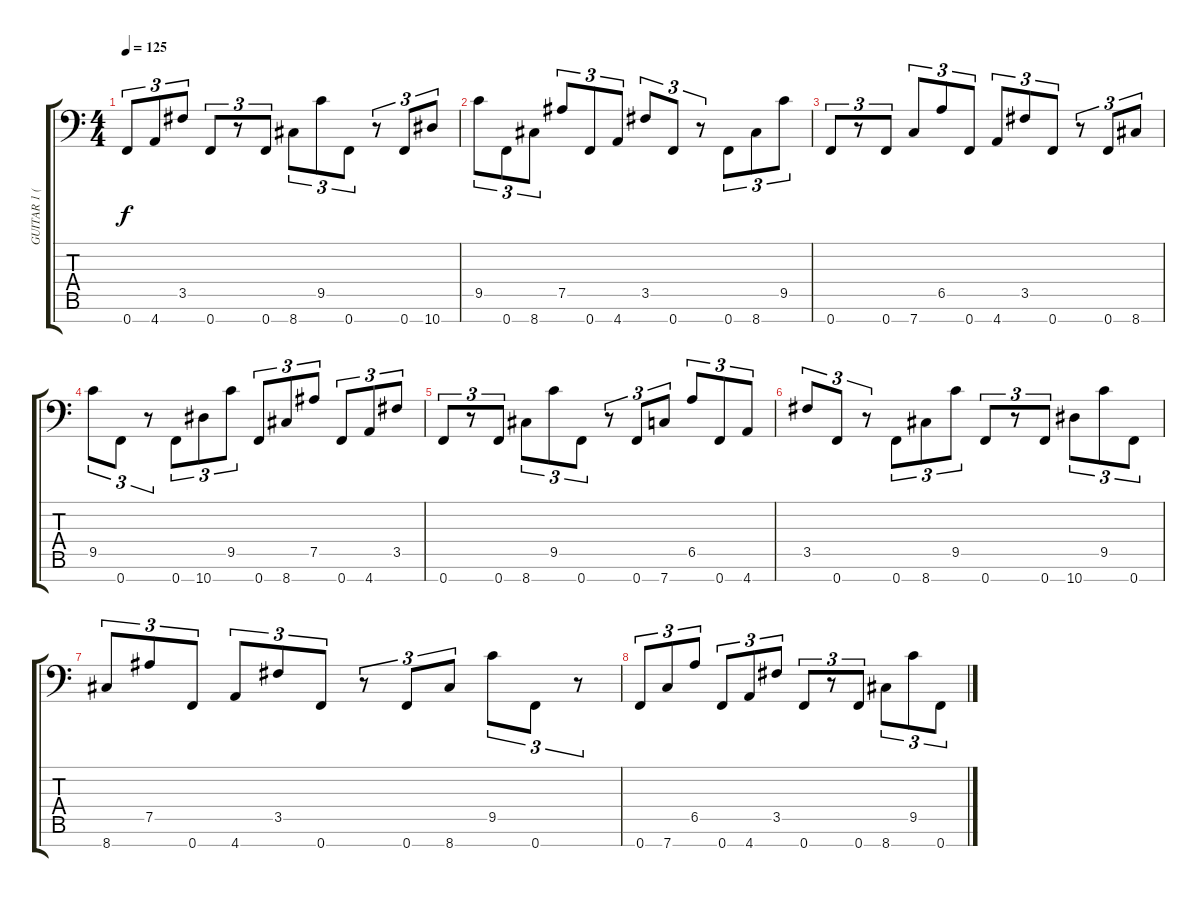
\track ("GUITAR 1 (Fredrik Thordendal)" "GUITAR 1 (") {instrument overdrivenguitar}
\staff {score tabs}
\tuning (Bb3 F3 Db3 Ab2 Eb2 Bb1 F1) {hide}
\ts (4 4)
\tempo 125
\clef f4
\ks c
0.7.8{tu (3 2) dy f} 4.7.8{tu (3 2)} 3.5.8{tu (3 2)} 0.7.8{tu (3 2)} r.8{tu (3 2)} 0.7.8{tu (3 2)} 8.7.8{tu (3 2)} 9.5.8{tu (3 2)} 0.7.8{tu (3 2)} r.8{tu (3 2)} 0.7.8{tu (3 2)} 10.7.8{tu (3 2)} |
9.5.8{tu (3 2)} 0.7.8{tu (3 2)} 8.7.8{tu (3 2)} 7.5.8{tu (3 2)} 0.7.8{tu (3 2)} 4.7.8{tu (3 2)} 3.5.8{tu (3 2)} 0.7.8{tu (3 2)} r.8{tu (3 2)} 0.7.8{tu (3 2)} 8.7.8{tu (3 2)} 9.5.8{tu (3 2)} |
0.7.8{tu (3 2)} r.8{tu (3 2)} 0.7.8{tu (3 2)} 7.7.8{tu (3 2)} 6.5.8{tu (3 2)} 0.7.8{tu (3 2)} 4.7.8{tu (3 2)} 3.5.8{tu (3 2)} 0.7.8{tu (3 2)} r.8{tu (3 2)} 0.7.8{tu (3 2)} 8.7.8{tu (3 2)} |
9.5.8{tu (3 2)} 0.7.8{tu (3 2)} r.8{tu (3 2)} 0.7.8{tu (3 2)} 10.7.8{tu (3 2)} 9.5.8{tu (3 2)} 0.7.8{tu (3 2)} 8.7.8{tu (3 2)} 7.5.8{tu (3 2)} 0.7.8{tu (3 2)} 4.7.8{tu (3 2)} 3.5.8{tu (3 2)} |
0.7.8{tu (3 2)} r.8{tu (3 2)} 0.7.8{tu (3 2)} 8.7.8{tu (3 2)} 9.5.8{tu (3 2)} 0.7.8{tu (3 2)} r.8{tu (3 2)} 0.7.8{tu (3 2)} 7.7.8{tu (3 2)} 6.5.8{tu (3 2)} 0.7.8{tu (3 2)} 4.7.8{tu (3 2)} |
3.5.8{tu (3 2)} 0.7.8{tu (3 2)} r.8{tu (3 2)} 0.7.8{tu (3 2)} 8.7.8{tu (3 2)} 9.5.8{tu (3 2)} 0.7.8{tu (3 2)} r.8{tu (3 2)} 0.7.8{tu (3 2)} 10.7.8{tu (3 2)} 9.5.8{tu (3 2)} 0.7.8{tu (3 2)} |
8.7.8{tu (3 2)} 7.5.8{tu (3 2)} 0.7.8{tu (3 2)} 4.7.8{tu (3 2)} 3.5.8{tu (3 2)} 0.7.8{tu (3 2)} r.8{tu (3 2)} 0.7.8{tu (3 2)} 8.7.8{tu (3 2)} 9.5.8{tu (3 2)} 0.7.8{tu (3 2)} r.8{tu (3 2)} |
0.7.8{tu (3 2)} 7.7.8{tu (3 2)} 6.5.8{tu (3 2)} 0.7.8{tu (3 2)} 4.7.8{tu (3 2)} 3.5.8{tu (3 2)} 0.7.8{tu (3 2)} r.8{tu (3 2)} 0.7.8{tu (3 2)} 8.7.8{tu (3 2)} 9.5.8{tu (3 2)} 0.7.8{tu (3 2)}
